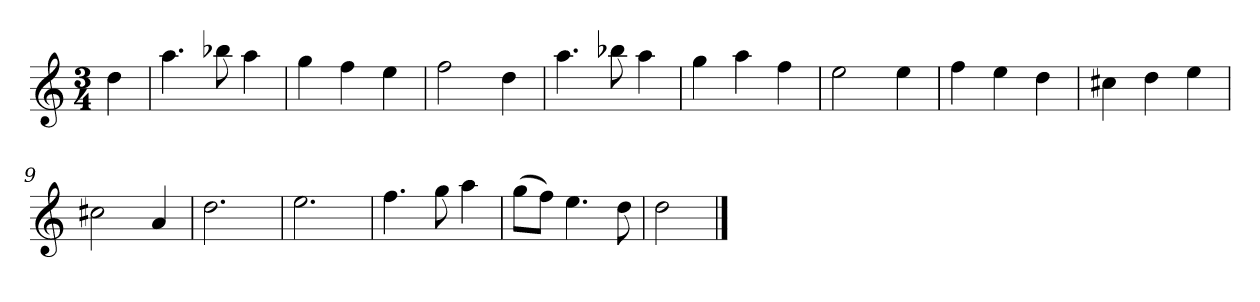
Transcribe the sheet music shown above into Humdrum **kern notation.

**kern
*part1
*staff1
*k[]
*M3/4
*MM120
=
4dd
=1
4.aa
8bb-X
4aa
=2
4gg
4ff
4ee
=3
2ff
4dd
=4
4.aa
8bb-X
4aa
=5
4gg
4aa
4ff
=6
2ee
4ee
=7
4ff
4ee
4dd
=8
4cc#X
4dd
4ee
=9
2cc#X
4a
=10
2.dd
=11
2.ee
=12
4.ff
8gg
4aa
=13
(8ggL
8ffJ)
4.ee
8dd
=14
2dd
==
*-
